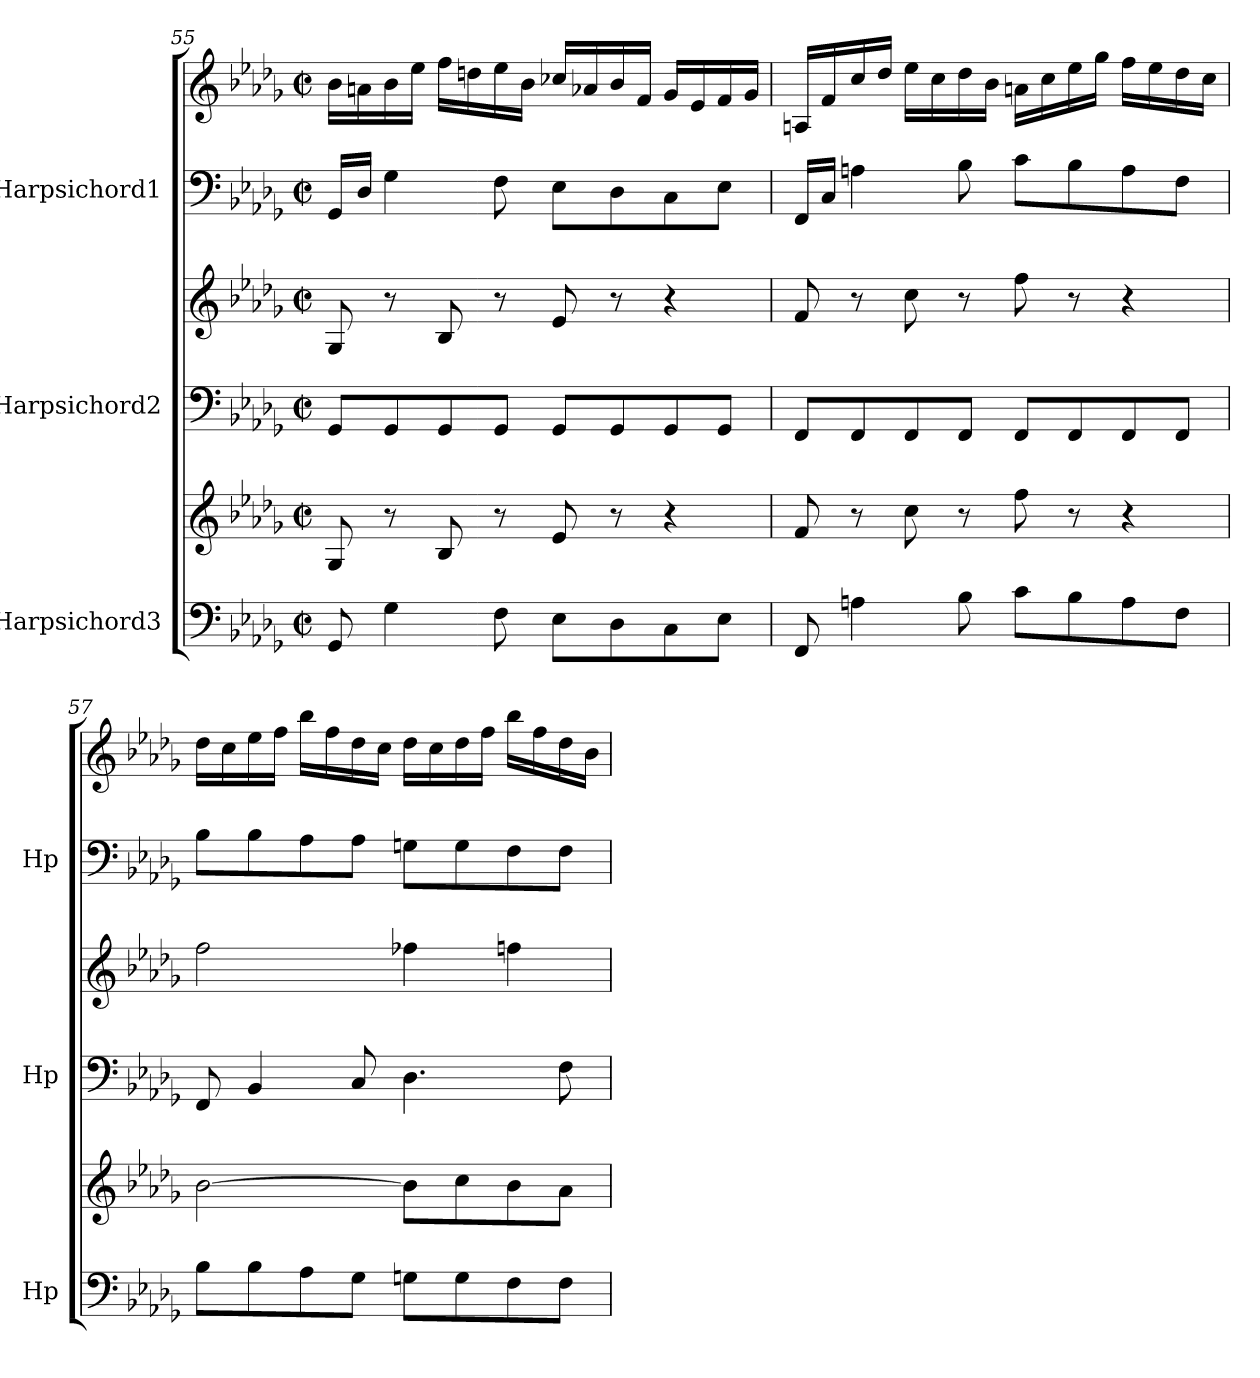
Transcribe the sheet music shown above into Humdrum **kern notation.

**kern	**kern	**kern	**kern	**kern	**kern
*part3	*part3	*part2	*part2	*part1	*part1
*staff6	*staff5	*staff4	*staff3	*staff2	*staff1
*I"Harpsichord3	*	*I"Harpsichord2	*	*I"Harpsichord1	*
*I'Hp	*	*I'Hp	*	*I'Hp	*
*clefF4	*clefG2	*clefF4	*clefG2	*clefF4	*clefG2
*k[b-e-a-d-g-]	*k[b-e-a-d-g-]	*k[b-e-a-d-g-]	*k[b-e-a-d-g-]	*k[b-e-a-d-g-]	*k[b-e-a-d-g-]
*M4/4	*M4/4	*M4/4	*M4/4	*M4/4	*M4/4
*met(c|)	*met(c|)	*met(c|)	*met(c|)	*met(c|)	*met(c|)
=55	=55	=55	=55	=55	=55
8GG-/	8G-/	8GG-/L	8G-/	16GG-/LL	16b-\LL
.	.	.	.	16D-/JJ	16an\
4G-\	8r	8GG-/	8r	4G-\	16b-\
.	.	.	.	.	16ee-\JJ
.	8B-/	8GG-/	8B-/	.	16ff\LL
.	.	.	.	.	16ddn\
8F\	8r	8GG-/J	8r	8F\	16ee-\
.	.	.	.	.	16b-\JJ
8E-\L	8e-/	8GG-/L	8e-/	8E-\L	16cc-X/LL
.	.	.	.	.	16a-X/
8D-\	8r	8GG-/	8r	8D-\	16b-/
.	.	.	.	.	16f/JJ
8C\	4r	8GG-/	4r	8C\	16g-/LL
.	.	.	.	.	16e-/
8E-\J	.	8GG-/J	.	8E-\J	16f/
.	.	.	.	.	16g-/JJ
=56	=56	=56	=56	=56	=56
8FF/	8f/	8FF/L	8f/	16FF/LL	16An/LL
.	.	.	.	16C/JJ	16f/
4An\	8r	8FF/	8r	4An\	16cc/
.	.	.	.	.	16dd-/JJ
.	8cc\	8FF/	8cc\	.	16ee-\LL
.	.	.	.	.	16cc\
8B-\	8r	8FF/J	8r	8B-\	16dd-\
.	.	.	.	.	16b-\JJ
8c\L	8ff\	8FF/L	8ff\	8c\L	16an\LL
.	.	.	.	.	16cc\
8B-\	8r	8FF/	8r	8B-\	16ee-\
.	.	.	.	.	16gg-\JJ
8A\	4r	8FF/	4r	8A\	16ff\LL
.	.	.	.	.	16ee-\
8F\J	.	8FF/J	.	8F\J	16dd-\
.	.	.	.	.	16cc\JJ
!!LO:LB:g=z
=57	=57	=57	=57	=57	=57
8B-\L	[2b-\	8FF/	2ff\	8B-\L	16dd-\LL
.	.	.	.	.	16cc\
8B-\	.	4BB-/	.	8B-\	16ee-\
.	.	.	.	.	16ff\JJ
8A-\	.	.	.	8A-\	16bb-\LL
.	.	.	.	.	16ff\
8G-\J	.	8C/	.	8A-\J	16dd-\
.	.	.	.	.	16cc\JJ
8Gn\L	8b-\L]	4.D-\	4ff-X\	8Gn\L	16dd-\LL
.	.	.	.	.	16cc\
8G\	8cc\	.	.	8G\	16dd-\
.	.	.	.	.	16ff\JJ
8F\	8b-\	.	4ffn\	8F\	16bb-\LL
.	.	.	.	.	16ff\
8F\J	8a-\J	8F\	.	8F\J	16dd-\
.	.	.	.	.	16b-\JJ
=	=	=	=	=	=
*-	*-	*-	*-	*-	*-
